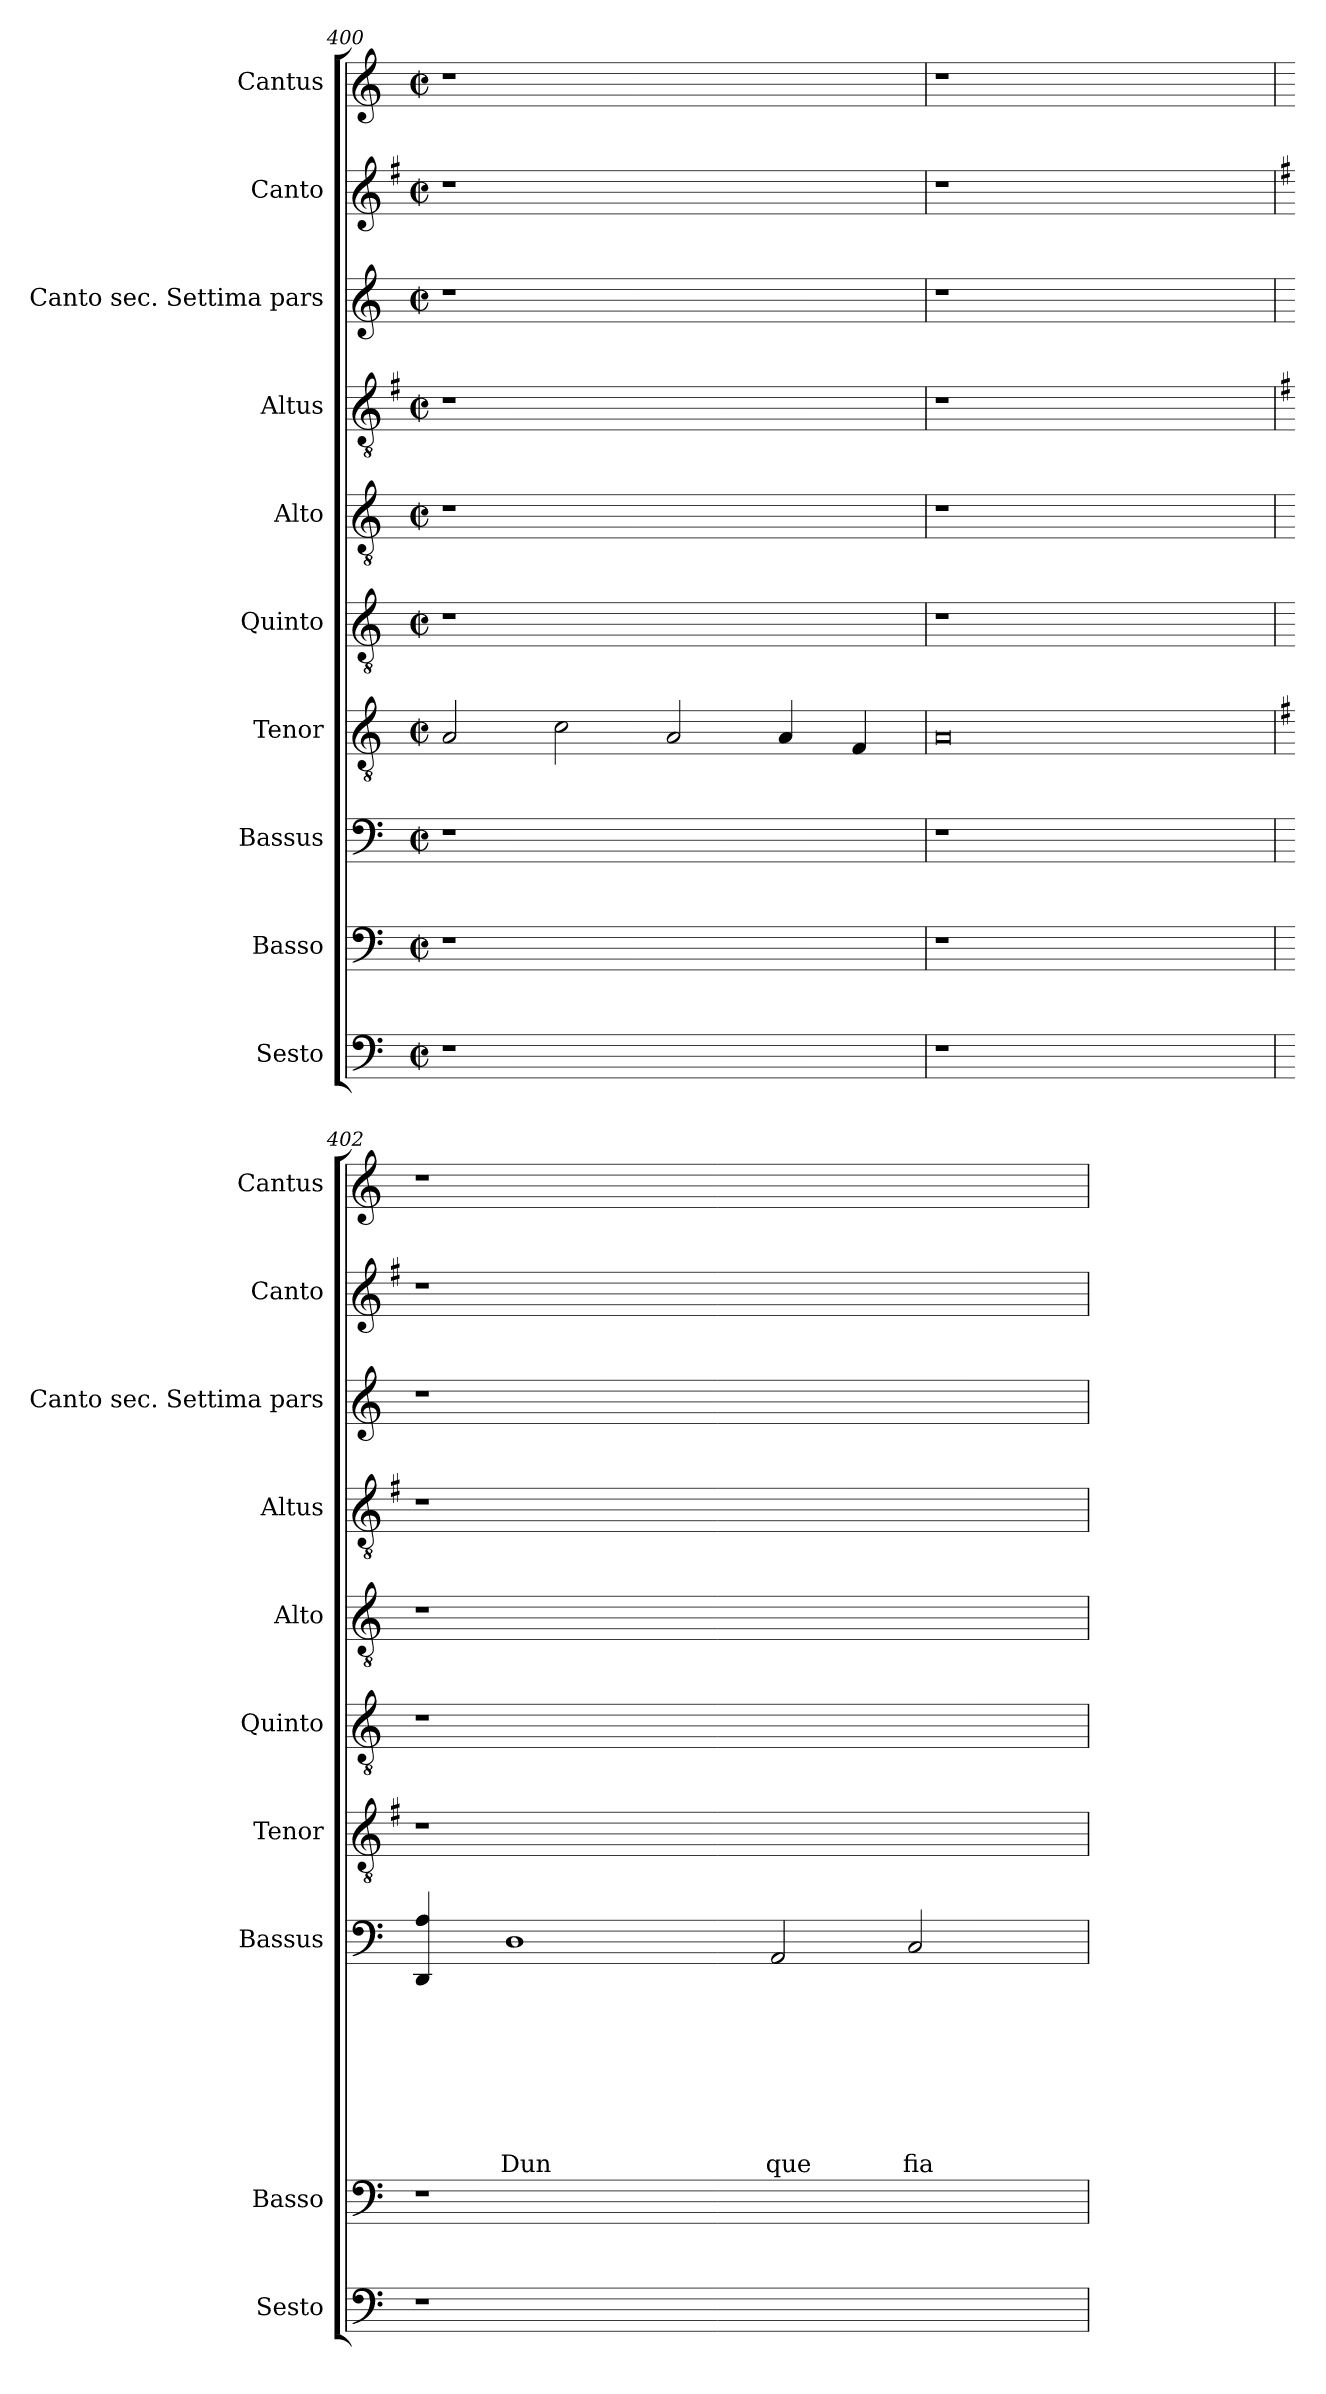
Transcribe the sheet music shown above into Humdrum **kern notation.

**kern	**kern	**kern	**text	**text	**text	**text	**text	**text	**text	**text	**kern	**kern	**kern	**kern	**kern	**kern	**kern
*part10	*part9	*part8	*part8	*part8	*part8	*part8	*part8	*part8	*part8	*part8	*part7	*part6	*part5	*part4	*part3	*part2	*part1
*staff10	*staff9	*staff8	*staff8	*staff8	*staff8	*staff8	*staff8	*staff8	*staff8	*staff8	*staff7	*staff6	*staff5	*staff4	*staff3	*staff2	*staff1
*I"Sesto	*I"Basso	*I"Bassus	*	*	*	*	*	*	*	*	*I"Tenor	*I"Quinto	*I"Alto	*I"Altus	*I"Canto sec. Settima pars	*I"Canto	*I"Cantus
*I'Sesto	*I'Basso	*I'Bassus	*	*	*	*	*	*	*	*	*I'Tenor	*I'Quinto	*I'Alto	*I'Altus	*I'Canto sec. Settima pars	*I'Canto	*I'Cantus
*clefF4	*clefF4	*clefF4	*	*	*	*	*	*	*	*	*clefGv2	*clefGv2	*clefGv2	*clefGv2	*clefG2	*clefG2	*clefG2
*k[]	*k[]	*k[]	*	*	*	*	*	*	*	*	*k[]	*k[]	*k[]	*k[f#]	*k[]	*k[f#]	*k[]
*C:	*C:	*C:	*	*	*	*	*	*	*	*	*C:	*C:	*C:	*G:	*C:	*G:	*C:
*M2/2	*M2/2	*M2/2	*	*	*	*	*	*	*	*	*M2/2	*M2/2	*M2/2	*M2/2	*M2/2	*M2/2	*M2/2
*met(c|)	*met(c|)	*met(c|)	*	*	*	*	*	*	*	*	*met(c|)	*met(c|)	*met(c|)	*met(c|)	*met(c|)	*met(c|)	*met(c|)
=400	=400	=400	=400	=400	=400	=400	=400	=400	=400	=400	=400	=400	=400	=400	=400	=400	=400
1r	1r	1r	.	.	.	.	.	.	.	.	2A/	1r	1r	1r	1r	1r	1r
.	.	.	.	.	.	.	.	.	.	.	2c\	.	.	.	.	.	.
1ryy	1ryy	1ryy	.	.	.	.	.	.	.	.	2A/	1ryy	1ryy	1ryy	1ryy	1ryy	1ryy
.	.	.	.	.	.	.	.	.	.	.	4A/	.	.	.	.	.	.
.	.	.	.	.	.	.	.	.	.	.	4F/	.	.	.	.	.	.
=401	=401	=401	=401	=401	=401	=401	=401	=401	=401	=401	=401	=401	=401	=401	=401	=401	=401
1r	1r	1r	.	.	.	.	.	.	.	.	0A	1r	1r	1r	1r	1r	1r
1ryy	1ryy	1ryy	.	.	.	.	.	.	.	.	.	1ryy	1ryy	1ryy	1ryy	1ryy	1ryy
!!LO:PB:g=z
=402	=402	=402	=402	=402	=402	=402	=402	=402	=402	=402	=402	=402	=402	=402	=402	=402	=402
*	*	*	*	*	*	*	*	*	*	*	*k[f#]	*	*	*	*	*	*
*	*	*	*	*	*	*	*	*	*	*	*G:	*	*	*	*	*	*
1r	1r	4DD/ 4A/	.	.	.	.	.	.	.	.	1r	1r	1r	1r	1r	1r	1r
!	!	!	!	!	!	!	!	!	!	!LO:LY:b	!	!	!	!	!	!	!
.	.	1D	.	.	.	.	.	.	.	Dun	.	.	.	.	.	.	.
1ryy	1ryy	.	.	.	.	.	.	.	.	.	1ryy	1ryy	1ryy	1ryy	1ryy	1ryy	1ryy
!	!	!	!	!	!	!	!	!	!	!LO:LY:b	!	!	!	!	!	!	!
.	.	2AA/	.	.	.	.	.	.	.	que	.	.	.	.	.	.	.
!	!	!	!	!	!	!	!	!	!	!LO:LY:b	!	!	!	!	!	!	!
.	.	2C/	.	.	.	.	.	.	.	fia	.	.	.	.	.	.	.
4ryy	4ryy	.	.	.	.	.	.	.	.	.	4ryy	4ryy	4ryy	4ryy	4ryy	4ryy	4ryy
=	=	=	=	=	=	=	=	=	=	=	=	=	=	=	=	=	=
*-	*-	*-	*-	*-	*-	*-	*-	*-	*-	*-	*-	*-	*-	*-	*-	*-	*-
